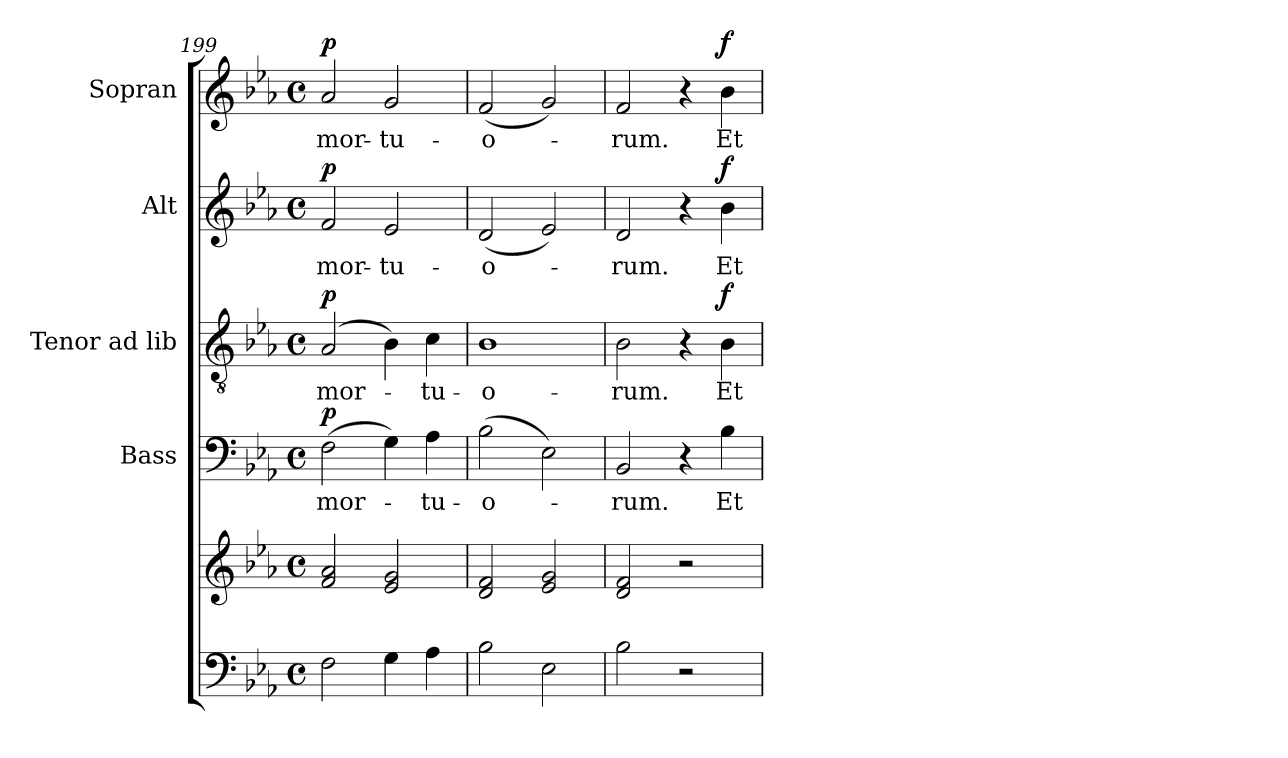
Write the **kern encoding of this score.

**kern	**kern	**kern	**text	**dynam	**kern	**text	**dynam	**kern	**text	**dynam	**kern	**text	**dynam
*part5	*part5	*part4	*part4	*part4	*part3	*part3	*part3	*part2	*part2	*part2	*part1	*part1	*part1
*staff6	*staff5	*staff4	*staff4	*staff4	*staff3	*staff3	*staff3	*staff2	*staff2	*staff2	*staff1	*staff1	*staff1
*	*	*I"Bass	*	*	*I"Tenor ad lib	*	*	*I"Alt	*	*	*I"Sopran	*	*
*	*	*I'B	*	*	*I'T	*	*	*I'A	*	*	*I'S	*	*
*clefF4	*clefG2	*clefF4	*	*	*clefGv2	*	*	*clefG2	*	*	*clefG2	*	*
*k[b-e-a-]	*k[b-e-a-]	*k[b-e-a-]	*	*	*k[b-e-a-]	*	*	*k[b-e-a-]	*	*	*k[b-e-a-]	*	*
*E-:	*E-:	*E-:	*	*	*E-:	*	*	*E-:	*	*	*E-:	*	*
*M4/4	*M4/4	*M4/4	*	*	*M4/4	*	*	*M4/4	*	*	*M4/4	*	*
*met(c)	*met(c)	*met(c)	*	*	*met(c)	*	*	*met(c)	*	*	*met(c)	*	*
=199	=199	=199	=199	=199	=199	=199	=199	=199	=199	=199	=199	=199	=199
!	!	!	!LO:LY:b	!LO:DY:a	!	!LO:LY:b	!LO:DY:a	!	!LO:LY:b	!LO:DY:a	!	!LO:LY:b	!LO:DY:a
2F\	2f/ 2a-/	(>2F\	mor-	p	(2A-/	mor-	p	2f/	mor-	p	2a-/	mor-	p
!	!	!	!	!	!	!	!	!	!LO:LY:b	!	!	!LO:LY:b	!
4G\	2e-/ 2g/	4G\)	.	.	4B-\)	.	.	2e-/	-tu-	.	2g/	-tu-	.
!	!	!	!LO:LY:b	!	!	!LO:LY:b	!	!	!	!	!	!	!
4A-\	.	4A-\	-tu-	.	4c\	-tu-	.	.	.	.	.	.	.
!!LO:LB:g=z
=200	=200	=200	=200	=200	=200	=200	=200	=200	=200	=200	=200	=200	=200
!	!	!	!LO:LY:b	!	!	!LO:LY:b	!	!	!LO:LY:b	!	!	!LO:LY:b	!
2B-\	2d/ 2f/	(>2B-\	-o-	.	1B-	-o-	.	(<2d/	-o-	.	(<2f/	-o-	.
2E-\	2e-/ 2g/	2E-\)	.	.	.	.	.	2e-/)	.	.	2g/)	.	.
=201	=201	=201	=201	=201	=201	=201	=201	=201	=201	=201	=201	=201	=201
!	!	!	!LO:LY:b	!	!	!LO:LY:b	!	!	!LO:LY:b	!	!	!LO:LY:b	!
2B-\	2d/ 2f/	2BB-/	-rum.	.	2B-\	-rum.	.	2d/	-rum.	.	2f/	-rum.	.
2r	2r	4r	.	.	4r	.	.	4r	.	.	4r	.	.
!	!	!	!LO:LY:b	!	!	!LO:LY:b	!LO:DY:a	!	!LO:LY:b	!LO:DY:a	!	!LO:LY:b	!LO:DY:a
.	.	4B-\	Et	.	4B-\	Et	f	4b-\	Et	f	4b-\	Et	f
=	=	=	=	=	=	=	=	=	=	=	=	=	=
*-	*-	*-	*-	*-	*-	*-	*-	*-	*-	*-	*-	*-	*-
